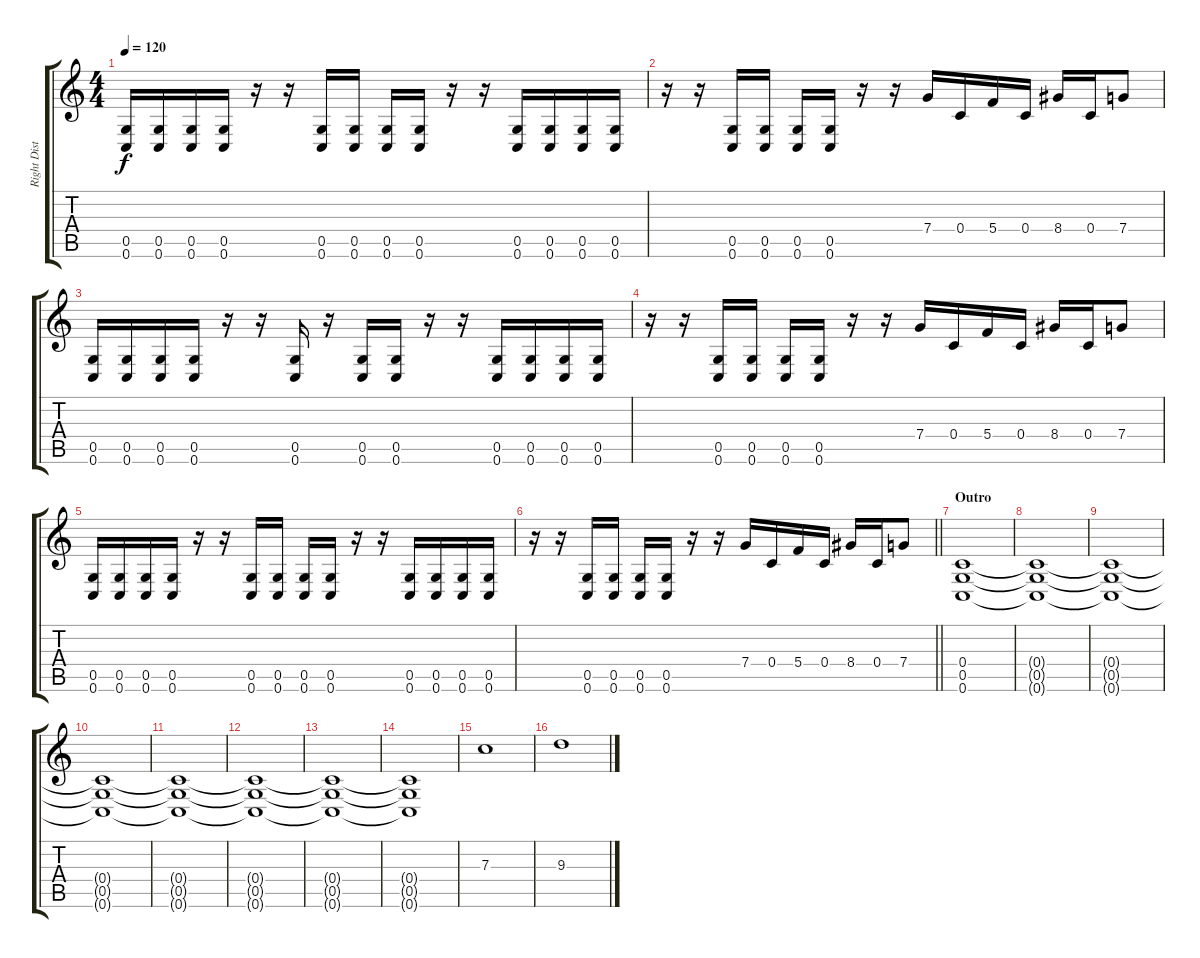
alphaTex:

\track ("Right Distorted" "Right Dist") {instrument distortionguitar}
\staff {score tabs}
\tuning (D4 A3 F3 C3 G2 C2) {hide}
\ts (4 4)
\tempo 120
\clef g2
\ks c
(0.5 0.6).16{dy f} (0.5 0.6).16 (0.5 0.6).16 (0.5 0.6).16 r.16 r.16 (0.5 0.6).16 (0.5 0.6).16 (0.5 0.6).16 (0.5 0.6).16 r.16 r.16 (0.5 0.6).16 (0.5 0.6).16 (0.5 0.6).16 (0.5 0.6).16 |
r.16 r.16 (0.5 0.6).16 (0.5 0.6).16 (0.5 0.6).16 (0.5 0.6).16 r.16 r.16 7.4.16 0.4.16 5.4.16 0.4.16 8.4.16 0.4.16 7.4.8 |
(0.5 0.6).16 (0.5 0.6).16 (0.5 0.6).16 (0.5 0.6).16 r.16 r.16 (0.5 0.6).16 r.16 (0.5 0.6).16 (0.5 0.6).16 r.16 r.16 (0.5 0.6).16 (0.5 0.6).16 (0.5 0.6).16 (0.5 0.6).16 |
r.16 r.16 (0.5 0.6).16 (0.5 0.6).16 (0.5 0.6).16 (0.5 0.6).16 r.16 r.16 7.4.16 0.4.16 5.4.16 0.4.16 8.4.16 0.4.16 7.4.8 |
(0.5 0.6).16 (0.5 0.6).16 (0.5 0.6).16 (0.5 0.6).16 r.16 r.16 (0.5 0.6).16 (0.5 0.6).16 (0.5 0.6).16 (0.5 0.6).16 r.16 r.16 (0.5 0.6).16 (0.5 0.6).16 (0.5 0.6).16 (0.5 0.6).16 |
\barLineRight lightlight
r.16 r.16 (0.5 0.6).16 (0.5 0.6).16 (0.5 0.6).16 (0.5 0.6).16 r.16 r.16 7.4.16 0.4.16 5.4.16 0.4.16 8.4.16 0.4.16 7.4.8 |
\section ("" "Outro")
(0.4 0.5 0.6).1{volume 8} |
(0.4{t} 0.5{t} 0.6{t}).1 |
(0.4{t} 0.5{t} 0.6{t}).1 |
(0.4{t} 0.5{t} 0.6{t}).1 |
(0.4{t} 0.5{t} 0.6{t}).1{volume 0} |
(0.4{t} 0.5{t} 0.6{t}).1 |
(0.4{t} 0.5{t} 0.6{t}).1 |
(0.4{t} 0.5{t} 0.6{t}).1 |
7.3.1{volume 5} |
9.3.1
